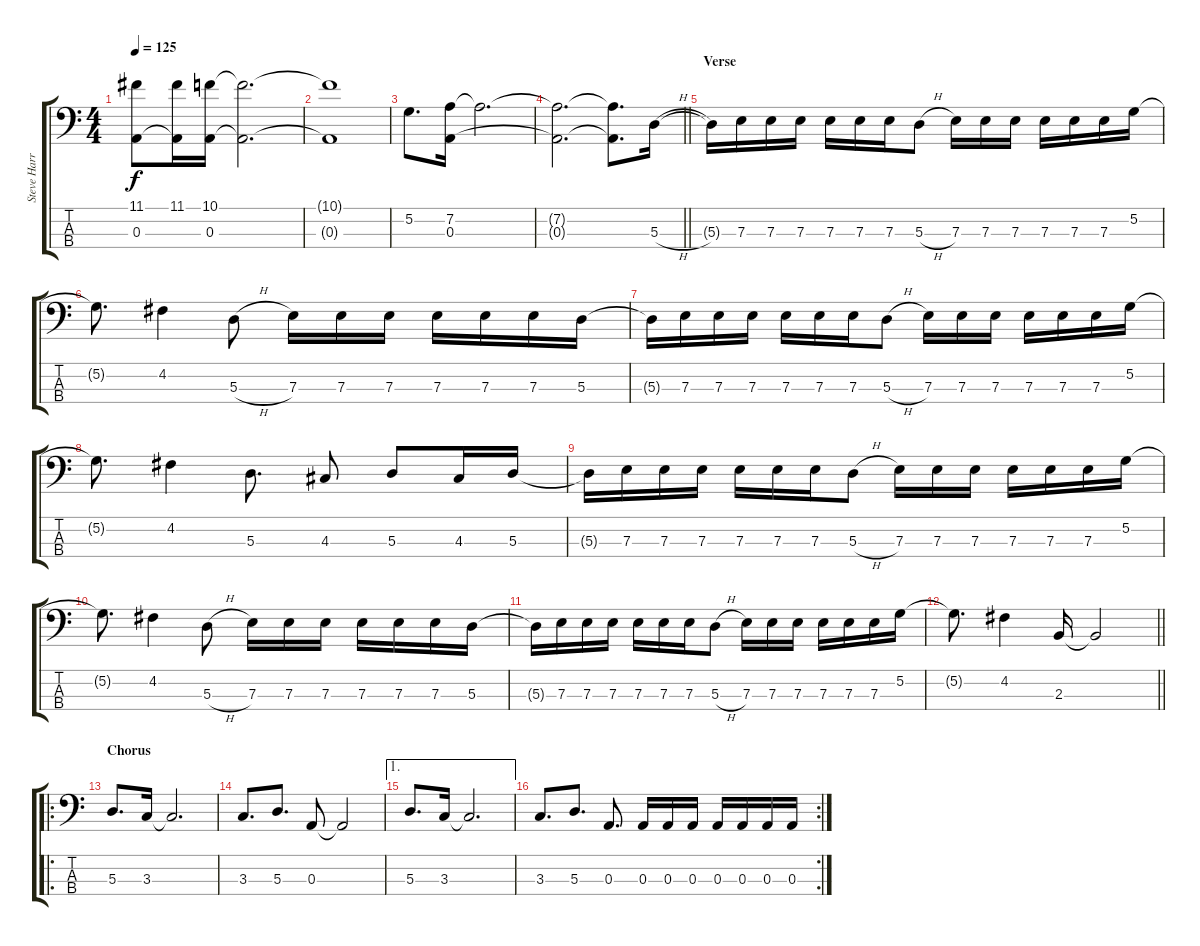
\track ("Steve Harris" "Steve Harr") {instrument electricbassfinger}
\staff {score tabs}
\tuning (G2 D2 A1 E1) {hide}
\ts (4 4)
\tempo 125
\clef f4
\ks c
(11.1 0.3).8{dy f} (11.1 0.3{t}).16 (10.1 0.3).16 (10.1{t} 0.3{t}).2{d} |
(10.1{t} 0.3{t}).1 |
5.2.8{d} (7.2 0.3).16 7.2{t}.2{d} |
\barLineRight lightlight
(7.2{t} 0.3{t}).2{d} (7.2{t} 0.3{t}).8{d} 5.3{h}.16 |
\section ("" "Verse")
5.3{t}.16 7.3.16 7.3.16 7.3.16 7.3.16 7.3.16 7.3.16 5.3{h}.8 7.3.16 7.3.16 7.3.16 7.3.16 7.3.16 7.3.16 5.2.16 |
5.2{t}.8{d} 4.2.4 5.3{h}.8 7.3.16 7.3.16 7.3.16 7.3.16 7.3.16 7.3.16 5.3.16 |
5.3{t}.16 7.3.16 7.3.16 7.3.16 7.3.16 7.3.16 7.3.16 5.3{h}.8 7.3.16 7.3.16 7.3.16 7.3.16 7.3.16 7.3.16 5.2.16 |
5.2{t}.8{d} 4.2.4 5.3.8{d} 4.3.8 5.3.8 4.3.16 5.3.16 |
5.3{t}.16 7.3.16 7.3.16 7.3.16 7.3.16 7.3.16 7.3.16 5.3{h}.8 7.3.16 7.3.16 7.3.16 7.3.16 7.3.16 7.3.16 5.2.16 |
5.2{t}.8{d} 4.2.4 5.3{h}.8 7.3.16 7.3.16 7.3.16 7.3.16 7.3.16 7.3.16 5.3.16 |
5.3{t}.16 7.3.16 7.3.16 7.3.16 7.3.16 7.3.16 7.3.16 5.3{h}.8 7.3.16 7.3.16 7.3.16 7.3.16 7.3.16 7.3.16 5.2.16 |
\barLineRight lightlight
5.2{t}.8{d} 4.2.4 2.3.16 2.3{t}.2 |
\ro
\section ("" "Chorus")
5.3.8{d} 3.3.16 3.3{t}.2{d} |
3.3.8{d} 5.3.8{d} 0.3.8 0.3{t}.2 |
\ae 1
5.3.8{d} 3.3.16 3.3{t}.2{d} |
\rc 2
3.3.8{d} 5.3.8{d} 0.3.8{d} 0.3.16 0.3.16 0.3.16 0.3.16 0.3.16 0.3.16 0.3.16
